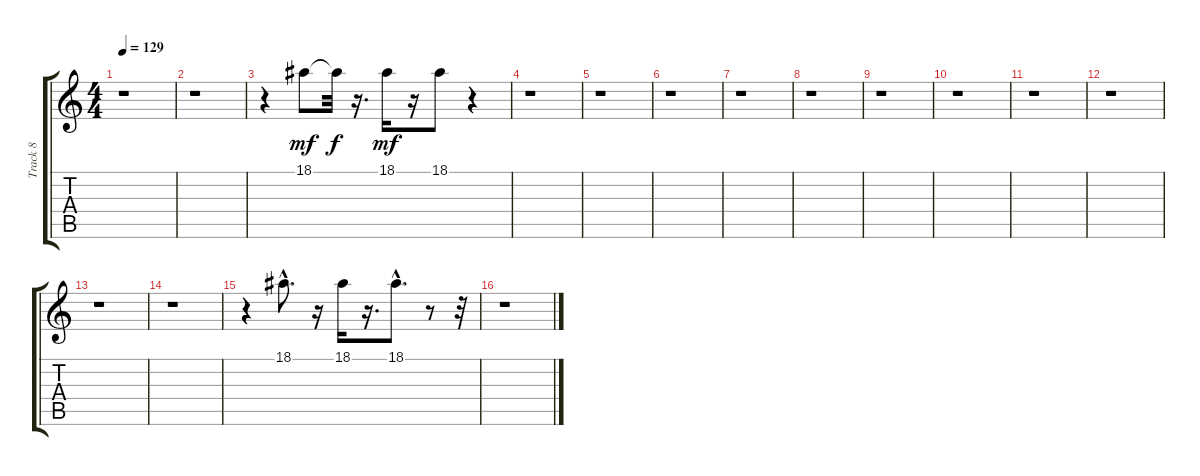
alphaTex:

\track ("Track 8" "Track 8") {instrument violin}
\staff {score tabs}
\tuning (E4 B3 G3 D3 A2 E2) {hide}
\ts (4 4)
\tempo 129
\clef g2
\ks c
r.1{dy mf} |
r.1 |
r.4 18.1.8 18.1{t}.32{dy f} r.16{d} 18.1.16{dy mf} r.16 18.1.8 r.4 |
r.1 |
r.1 |
r.1 |
r.1 |
r.1 |
r.1 |
r.1 |
r.1 |
r.1 |
r.1 |
r.1 |
r.4 18.1{hac}.8{d} r.16 18.1.16 r.16{d} 18.1{hac}.8{d} r.8 r.32 |
r.1
